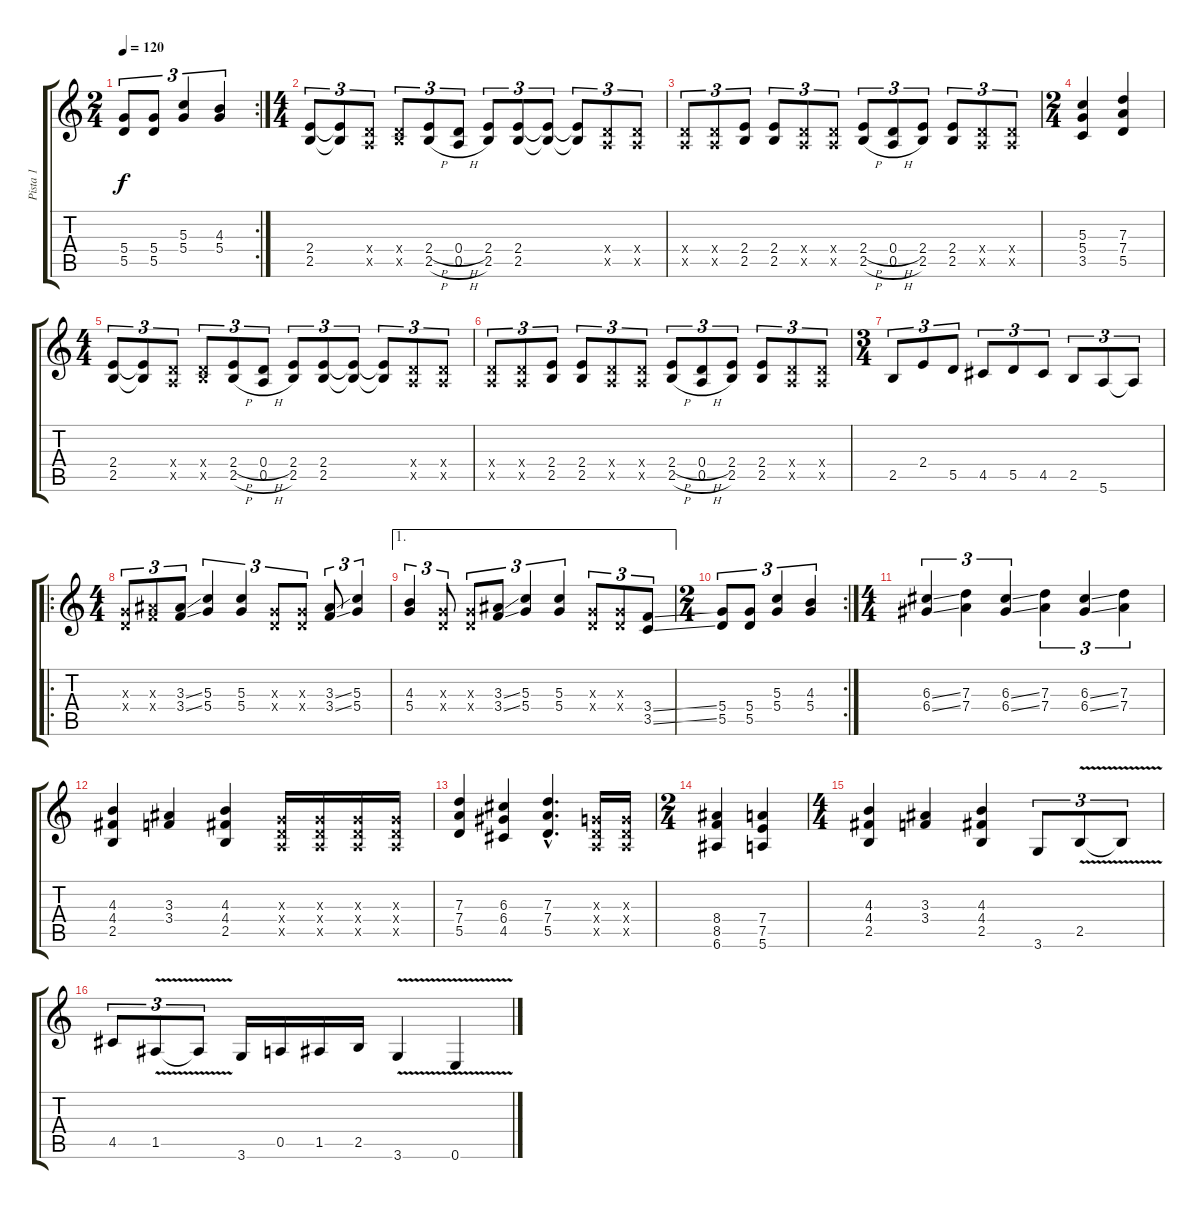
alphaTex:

\track ("Pista 1" "Pista 1") {instrument distortionguitar}
\staff {score tabs}
\tuning (E4 B3 G3 D3 A2 E2) {hide}
\rc 2
\ts (2 4)
\tempo 120
\clef g2
\ks c
(5.4 5.5).8{tu (3 2) dy f} (5.4 5.5).8{tu (3 2)} (5.3 5.4).4{tu (3 2)} (4.3 5.4).4{tu (3 2)} |
\ts (4 4)
(2.4 2.5).8{tu (3 2)} (2.4{t} 2.5{t}).8{tu (3 2)} (0.4{x} 0.5{x}).8{tu (3 2)} (0.4{x} 2.5{x}).8{tu (3 2)} (2.4{h} 2.5{h}).8{tu (3 2)} (0.4{h} 0.5{h}).8{tu (3 2)} (2.4 2.5).8{tu (3 2)} (2.4 2.5).8{tu (3 2)} (2.4{t} 2.5{t}).8{tu (3 2)} (2.4{t} 2.5{t}).8{tu (3 2)} (0.4{x} 0.5{x}).8{tu (3 2)} (0.4{x} 0.5{x}).8{tu (3 2)} |
(0.4{x} 0.5{x}).8{tu (3 2)} (0.4{x} 0.5{x}).8{tu (3 2)} (2.4 2.5).8{tu (3 2)} (2.4 2.5).8{tu (3 2)} (0.4{x} 0.5{x}).8{tu (3 2)} (0.4{x} 0.5{x}).8{tu (3 2)} (2.4{h} 2.5{h}).8{tu (3 2)} (0.4{h} 0.5{h}).8{tu (3 2)} (2.4 2.5).8{tu (3 2)} (2.4 2.5).8{tu (3 2)} (0.4{x} 0.5{x}).8{tu (3 2)} (0.4{x} 0.5{x}).8{tu (3 2)} |
\ts (2 4)
(5.3 5.4 3.5).4 (7.3 7.4 5.5).4 |
\ts (4 4)
(2.4 2.5).8{tu (3 2)} (2.4{t} 2.5{t}).8{tu (3 2)} (0.4{x} 0.5{x}).8{tu (3 2)} (0.4{x} 2.5{x}).8{tu (3 2)} (2.4{h} 2.5{h}).8{tu (3 2)} (0.4{h} 0.5{h}).8{tu (3 2)} (2.4 2.5).8{tu (3 2)} (2.4 2.5).8{tu (3 2)} (2.4{t} 2.5{t}).8{tu (3 2)} (2.4{t} 2.5{t}).8{tu (3 2)} (0.4{x} 0.5{x}).8{tu (3 2)} (0.4{x} 0.5{x}).8{tu (3 2)} |
(0.4{x} 0.5{x}).8{tu (3 2)} (0.4{x} 0.5{x}).8{tu (3 2)} (2.4 2.5).8{tu (3 2)} (2.4 2.5).8{tu (3 2)} (0.4{x} 0.5{x}).8{tu (3 2)} (0.4{x} 0.5{x}).8{tu (3 2)} (2.4{h} 2.5{h}).8{tu (3 2)} (0.4{h} 0.5{h}).8{tu (3 2)} (2.4 2.5).8{tu (3 2)} (2.4 2.5).8{tu (3 2)} (0.4{x} 0.5{x}).8{tu (3 2)} (0.4{x} 0.5{x}).8{tu (3 2)} |
\ts (3 4)
2.5.8{tu (3 2)} 2.4.8{tu (3 2)} 5.5.8{tu (3 2)} 4.5.8{tu (3 2)} 5.5.8{tu (3 2)} 4.5.8{tu (3 2)} 2.5.8{tu (3 2)} 5.6.8{tu (3 2)} 5.6{t}.8{tu (3 2)} |
\ro
\ts (4 4)
(0.3{x} 0.4{x}).8{tu (3 2)} (3.3{x} 3.4{x}).8{tu (3 2)} (3.3{ss} 3.4{ss}).8{tu (3 2)} (5.3 5.4).4{tu (3 2)} (5.3 5.4).4{tu (3 2)} (0.3{x} 0.4{x}).8{tu (3 2)} (0.3{x} 0.4{x}).8{tu (3 2)} (3.3{ss} 3.4{ss}).8{tu (3 2)} (5.3 5.4).4{tu (3 2)} |
\ae 1
(4.3 5.4).4{tu (3 2)} (0.3{x} 0.4{x}).8{tu (3 2)} (0.3{x} 0.4{x}).8{tu (3 2)} (3.3{ss} 3.4{ss}).8{tu (3 2)} (5.3 5.4).4{tu (3 2)} (5.3 5.4).4{tu (3 2)} (0.3{x} 0.4{x}).8{tu (3 2)} (0.3{x} 0.4{x}).8{tu (3 2)} (3.4{ss} 3.5{ss}).8{tu (3 2)} |
\rc 2
\ts (2 4)
(5.4 5.5).8{tu (3 2)} (5.4 5.5).8{tu (3 2)} (5.3 5.4).4{tu (3 2)} (4.3 5.4).4{tu (3 2)} |
\ts (4 4)
(6.3{ss} 6.4{ss}).4{tu (3 2)} (7.3 7.4).4{tu (3 2)} (6.3{ss} 6.4{ss}).4{tu (3 2)} (7.3 7.4).4{tu (3 2)} (6.3{ss} 6.4{ss}).4{tu (3 2)} (7.3 7.4).4{tu (3 2)} |
(4.3 4.4 2.5).4 (3.3 3.4).4 (4.3 4.4 2.5).4 (0.3{x} 0.4{x} 0.5{x}).16 (0.3{x} 0.4{x} 0.5{x}).16 (0.3{x} 0.4{x} 0.5{x}).16 (0.3{x} 0.4{x} 0.5{x}).16 |
(7.3 7.4 5.5).4 (6.3 6.4 4.5).4 (7.3{hac} 7.4{hac} 5.5{hac}).4{d} (0.3{x} 0.4{x} 0.5{x}).16 (0.3{x} 0.4{x} 0.5{x}).16 |
\ts (2 4)
(8.4 8.5 6.6).4 (7.4 7.5 5.6).4 |
\ts (4 4)
(4.3 4.4 2.5).4 (3.3 3.4).4 (4.3 4.4 2.5).4 3.6.8{tu (3 2)} 2.5{v}.8{tu (3 2)} 2.5{t}.8{tu (3 2)} |
4.5.8{tu (3 2)} 1.5{v}.8{tu (3 2)} 1.5{t}.8{tu (3 2)} 3.6.16 0.5.16 1.5.16 2.5.16 3.6{v}.4 0.6{v}.4
